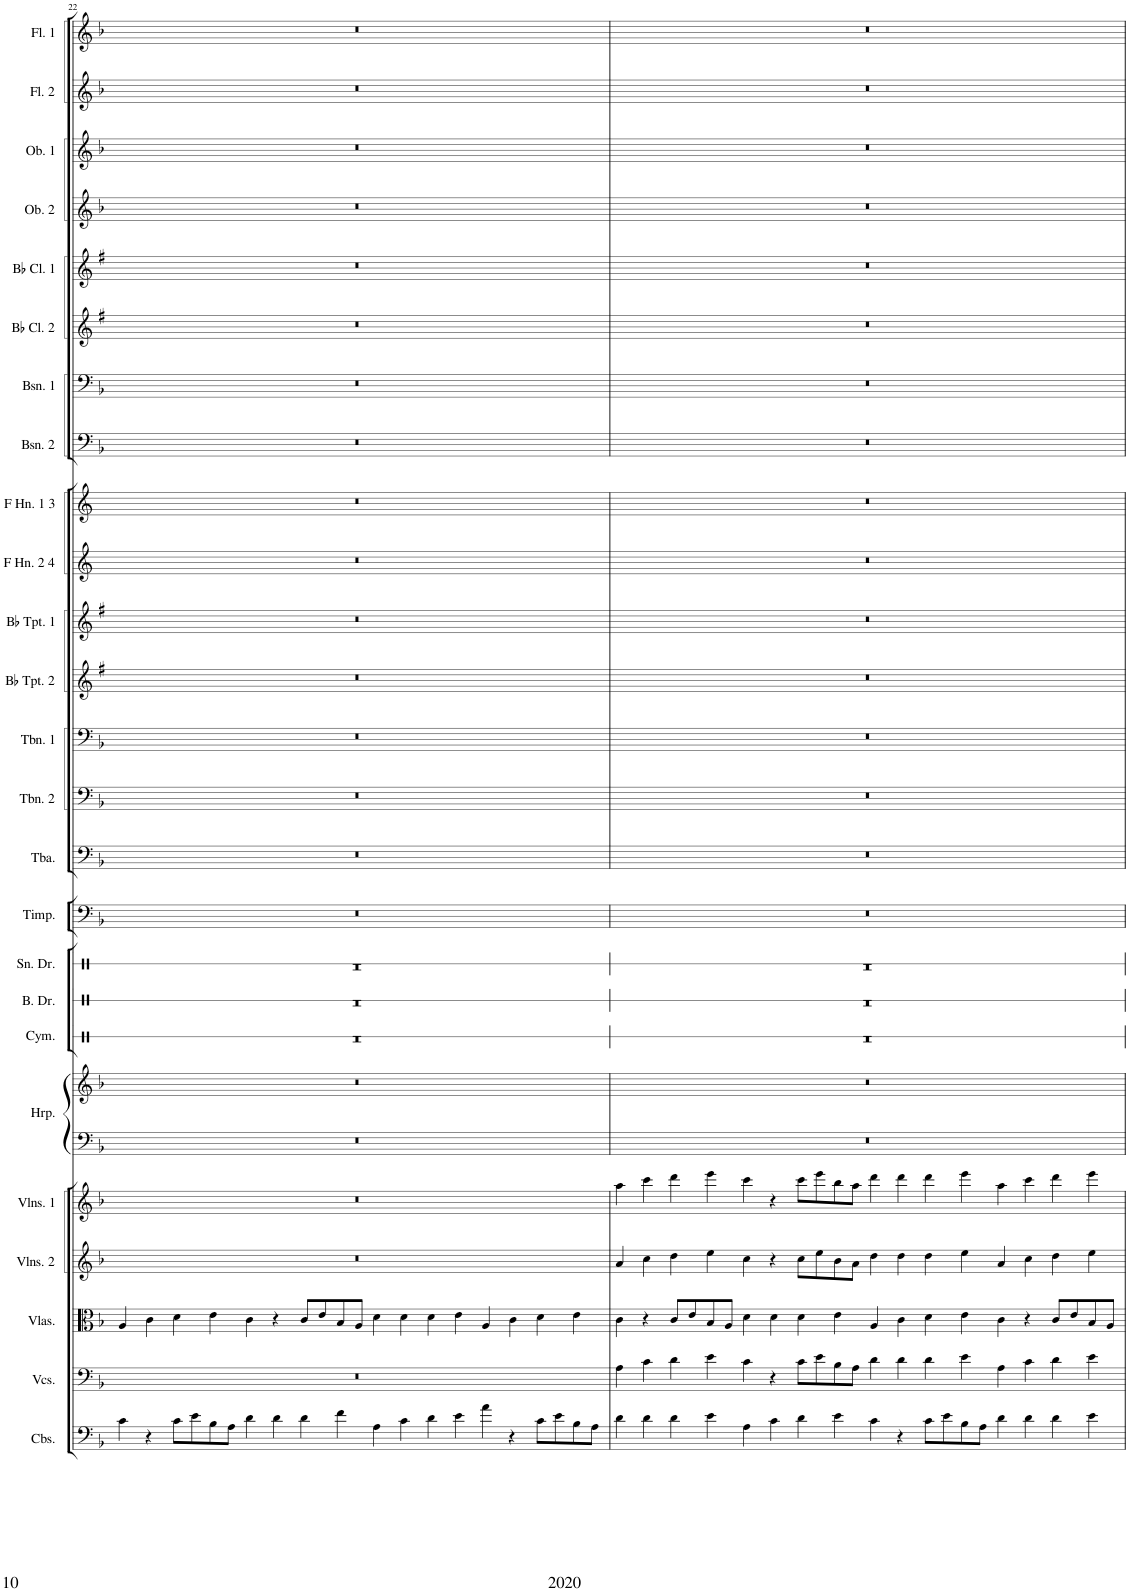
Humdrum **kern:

**kern	**kern	**kern	**kern	**kern	**kern	**kern	**kern	**kern	**kern	**kern	**kern	**kern	**kern	**kern	**kern	**kern	**kern	**kern	**kern	**kern	**kern	**kern	**kern	**kern	**kern
*part25	*part24	*part23	*part22	*part21	*part20	*part20	*part19	*part18	*part17	*part16	*part15	*part14	*part13	*part12	*part11	*part10	*part9	*part8	*part7	*part6	*part5	*part4	*part3	*part2	*part1
*staff26	*staff25	*staff24	*staff23	*staff22	*staff21	*staff20	*staff19	*staff18	*staff17	*staff16	*staff15	*staff14	*staff13	*staff12	*staff11	*staff10	*staff9	*staff8	*staff7	*staff6	*staff5	*staff4	*staff3	*staff2	*staff1
*I"Contrabasses	*I"Violoncellos	*I"Violas	*I"Violins 2	*I"Violins 1	*I"Harp	*	*I"Cymbal	*I"Bass Drum	*I"Snare Drum	*I"Timpani	*I"Tuba	*I"Trombone 2	*I"Trombone 1	*I"Bb Trumpet 2	*I"Bb Trumpet 1	*I"F Horn 2 &amp; 4	*I"F Horn 1 &amp; 3	*I"Bassoon 2	*I"Bassoon 1	*I"Bb Clarinet 2	*I"Bb Clarinet 1	*I"Oboe 2	*I"Oboe 1	*I"Flute 2	*I"Flute 1
*I'Cbs.	*I'Vcs.	*I'Vlas.	*I'Vlns. 2	*I'Vlns. 1	*I'Hrp.	*	*I'Cym.	*I'B. Dr.	*I'Sn. Dr.	*I'Timp.	*I'Tba.	*I'Tbn. 2	*I'Tbn. 1	*I'Bb Tpt. 2	*I'Bb Tpt. 1	*I'F Hn. 2 4	*I'F Hn. 1 3	*I'Bsn. 2	*I'Bsn. 1	*I'Bb Cl. 2	*I'Bb Cl. 1	*I'Ob. 2	*I'Ob. 1	*I'Fl. 2	*I'Fl. 1
!!LO:PB:g=z
*clefF4	*clefF4	*clefC3	*clefG2	*clefG2	*clefF4	*clefG2	*clefX	*clefX	*clefX	*clefF4	*clefF4	*clefF4	*clefF4	*clefG2	*clefG2	*clefG2	*clefG2	*clefF4	*clefF4	*clefG2	*clefG2	*clefG2	*clefG2	*clefG2	*clefG2
*Trd7c12	*	*	*	*	*	*	*	*	*	*	*	*	*	*Trd1c2	*Trd1c2	*Trd4c7	*Trd4c7	*	*	*Trd1c2	*Trd1c2	*	*	*	*
*k[b-]	*k[b-]	*k[b-]	*k[b-]	*k[b-]	*k[b-]	*k[b-]	*k[]	*k[]	*k[]	*k[b-]	*k[b-]	*k[b-]	*k[b-]	*k[f#]	*k[f#]	*k[]	*k[]	*k[b-]	*k[b-]	*k[f#]	*k[f#]	*k[b-]	*k[b-]	*k[b-]	*k[b-]
*M16/4	*M16/4	*M16/4	*M16/4	*M16/4	*M16/4	*M16/4	*M16/4	*M16/4	*M16/4	*M16/4	*M16/4	*M16/4	*M16/4	*M16/4	*M16/4	*M16/4	*M16/4	*M16/4	*M16/4	*M16/4	*M16/4	*M16/4	*M16/4	*M16/4	*M16/4
=22	=22	=22	=22	=22	=22	=22	=22	=22	=22	=22	=22	=22	=22	=22	=22	=22	=22	=22	=22	=22	=22	=22	=22	=22	=22
4c\	00r	4A/	00r	00r	00r	00r	00r	00r	00r	00r	00r	00r	00r	00r	00r	00r	00r	00r	00r	00r	00r	00r	00r	00r	00r
4r	.	4c\	.	.	.	.	.	.	.	.	.	.	.	.	.	.	.	.	.	.	.	.	.	.	.
8c\L	.	4d\	.	.	.	.	.	.	.	.	.	.	.	.	.	.	.	.	.	.	.	.	.	.	.
8e\	.	.	.	.	.	.	.	.	.	.	.	.	.	.	.	.	.	.	.	.	.	.	.	.	.
8B-\	.	4e\	.	.	.	.	.	.	.	.	.	.	.	.	.	.	.	.	.	.	.	.	.	.	.
8A\J	.	.	.	.	.	.	.	.	.	.	.	.	.	.	.	.	.	.	.	.	.	.	.	.	.
4d\	.	4c\	.	.	.	.	.	.	.	.	.	.	.	.	.	.	.	.	.	.	.	.	.	.	.
4d\	.	4r	.	.	.	.	.	.	.	.	.	.	.	.	.	.	.	.	.	.	.	.	.	.	.
4d\	.	8c/L	.	.	.	.	.	.	.	.	.	.	.	.	.	.	.	.	.	.	.	.	.	.	.
.	.	8e/	.	.	.	.	.	.	.	.	.	.	.	.	.	.	.	.	.	.	.	.	.	.	.
4f\	.	8B-/	.	.	.	.	.	.	.	.	.	.	.	.	.	.	.	.	.	.	.	.	.	.	.
.	.	8A/J	.	.	.	.	.	.	.	.	.	.	.	.	.	.	.	.	.	.	.	.	.	.	.
4A\	.	4d\	.	.	.	.	.	.	.	.	.	.	.	.	.	.	.	.	.	.	.	.	.	.	.
4c\	.	4d\	.	.	.	.	.	.	.	.	.	.	.	.	.	.	.	.	.	.	.	.	.	.	.
4d\	.	4d\	.	.	.	.	.	.	.	.	.	.	.	.	.	.	.	.	.	.	.	.	.	.	.
4e\	.	4e\	.	.	.	.	.	.	.	.	.	.	.	.	.	.	.	.	.	.	.	.	.	.	.
4a\	.	4A/	.	.	.	.	.	.	.	.	.	.	.	.	.	.	.	.	.	.	.	.	.	.	.
4r	.	4c\	.	.	.	.	.	.	.	.	.	.	.	.	.	.	.	.	.	.	.	.	.	.	.
8c\L	.	4d\	.	.	.	.	.	.	.	.	.	.	.	.	.	.	.	.	.	.	.	.	.	.	.
8e\	.	.	.	.	.	.	.	.	.	.	.	.	.	.	.	.	.	.	.	.	.	.	.	.	.
8B-\	.	4e\	.	.	.	.	.	.	.	.	.	.	.	.	.	.	.	.	.	.	.	.	.	.	.
8A\J	.	.	.	.	.	.	.	.	.	.	.	.	.	.	.	.	.	.	.	.	.	.	.	.	.
=23	=23	=23	=23	=23	=23	=23	=23	=23	=23	=23	=23	=23	=23	=23	=23	=23	=23	=23	=23	=23	=23	=23	=23	=23	=23
4d\	4A\	4c\	4a/	4aa\	00r	00r	00r	00r	00r	00r	00r	00r	00r	00r	00r	00r	00r	00r	00r	00r	00r	00r	00r	00r	00r
4d\	4c\	4r	4cc\	4ccc\	.	.	.	.	.	.	.	.	.	.	.	.	.	.	.	.	.	.	.	.	.
4d\	4d\	8c/L	4dd\	4ddd\	.	.	.	.	.	.	.	.	.	.	.	.	.	.	.	.	.	.	.	.	.
.	.	8e/	.	.	.	.	.	.	.	.	.	.	.	.	.	.	.	.	.	.	.	.	.	.	.
4e\	4e\	8B-/	4ee\	4eee\	.	.	.	.	.	.	.	.	.	.	.	.	.	.	.	.	.	.	.	.	.
.	.	8A/J	.	.	.	.	.	.	.	.	.	.	.	.	.	.	.	.	.	.	.	.	.	.	.
4A\	4c\	4d\	4cc\	4ccc\	.	.	.	.	.	.	.	.	.	.	.	.	.	.	.	.	.	.	.	.	.
4c\	4r	4d\	4r	4r	.	.	.	.	.	.	.	.	.	.	.	.	.	.	.	.	.	.	.	.	.
4d\	8c\L	4d\	8cc\L	8ccc\L	.	.	.	.	.	.	.	.	.	.	.	.	.	.	.	.	.	.	.	.	.
.	8e\	.	8ee\	8eee\	.	.	.	.	.	.	.	.	.	.	.	.	.	.	.	.	.	.	.	.	.
4e\	8B-\	4e\	8b-\	8bb-\	.	.	.	.	.	.	.	.	.	.	.	.	.	.	.	.	.	.	.	.	.
.	8A\J	.	8a\J	8aa\J	.	.	.	.	.	.	.	.	.	.	.	.	.	.	.	.	.	.	.	.	.
4c\	4d\	4A/	4dd\	4ddd\	.	.	.	.	.	.	.	.	.	.	.	.	.	.	.	.	.	.	.	.	.
4r	4d\	4c\	4dd\	4ddd\	.	.	.	.	.	.	.	.	.	.	.	.	.	.	.	.	.	.	.	.	.
8c\L	4d\	4d\	4dd\	4ddd\	.	.	.	.	.	.	.	.	.	.	.	.	.	.	.	.	.	.	.	.	.
8e\	.	.	.	.	.	.	.	.	.	.	.	.	.	.	.	.	.	.	.	.	.	.	.	.	.
8B-\	4e\	4e\	4ee\	4eee\	.	.	.	.	.	.	.	.	.	.	.	.	.	.	.	.	.	.	.	.	.
8A\J	.	.	.	.	.	.	.	.	.	.	.	.	.	.	.	.	.	.	.	.	.	.	.	.	.
4d\	4A\	4c\	4a/	4aa\	.	.	.	.	.	.	.	.	.	.	.	.	.	.	.	.	.	.	.	.	.
4d\	4c\	4r	4cc\	4ccc\	.	.	.	.	.	.	.	.	.	.	.	.	.	.	.	.	.	.	.	.	.
4d\	4d\	8c/L	4dd\	4ddd\	.	.	.	.	.	.	.	.	.	.	.	.	.	.	.	.	.	.	.	.	.
.	.	8e/	.	.	.	.	.	.	.	.	.	.	.	.	.	.	.	.	.	.	.	.	.	.	.
4e\	4e\	8B-/	4ee\	4eee\	.	.	.	.	.	.	.	.	.	.	.	.	.	.	.	.	.	.	.	.	.
.	.	8A/J	.	.	.	.	.	.	.	.	.	.	.	.	.	.	.	.	.	.	.	.	.	.	.
=	=	=	=	=	=	=	=	=	=	=	=	=	=	=	=	=	=	=	=	=	=	=	=	=	=
*-	*-	*-	*-	*-	*-	*-	*-	*-	*-	*-	*-	*-	*-	*-	*-	*-	*-	*-	*-	*-	*-	*-	*-	*-	*-
